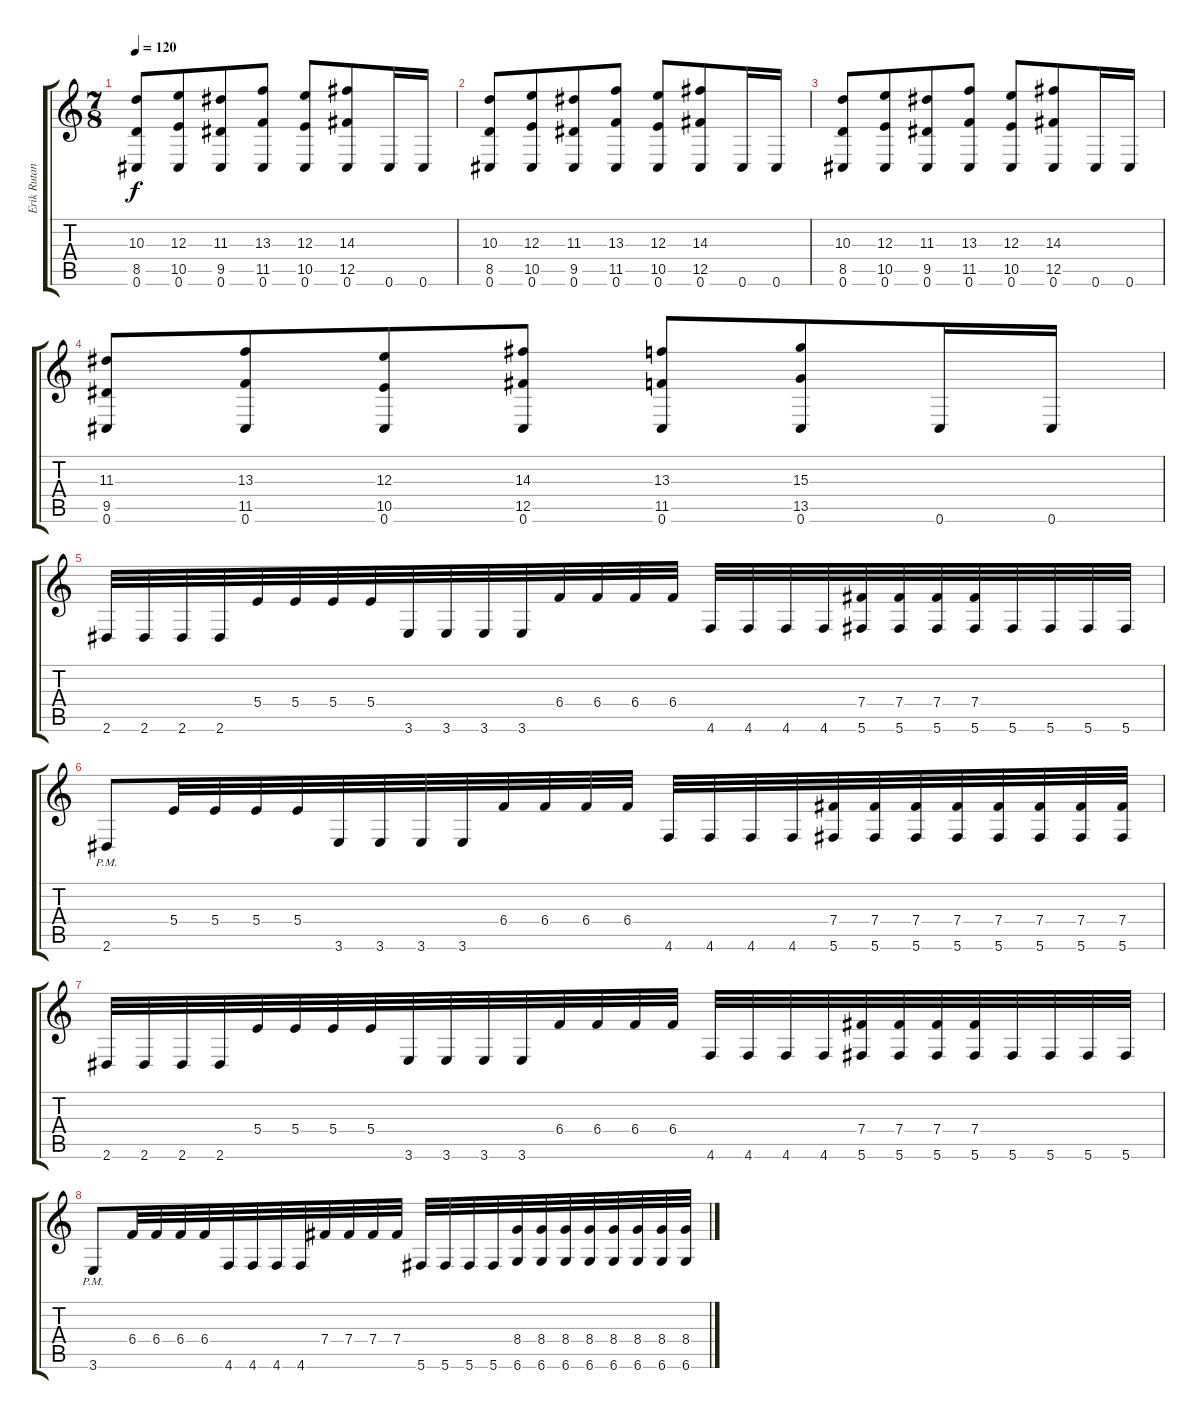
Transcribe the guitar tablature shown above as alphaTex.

\track ("Erik Rutan" "Erik Rutan") {instrument distortionguitar}
\staff {score tabs}
\tuning (Db4 Ab3 E3 B2 Gb2 Db2) {hide}
\ts (7 8)
\tempo 120
\clef g2
\ks c
(10.3 8.5 0.6).8{dy f} (12.3 10.5 0.6).8 (11.3 9.5 0.6).8 (13.3 11.5 0.6).8 (12.3 10.5 0.6).8 (14.3 12.5 0.6).8 0.6.16 0.6.16 |
(10.3 8.5 0.6).8 (12.3 10.5 0.6).8 (11.3 9.5 0.6).8 (13.3 11.5 0.6).8 (12.3 10.5 0.6).8 (14.3 12.5 0.6).8 0.6.16 0.6.16 |
(10.3 8.5 0.6).8 (12.3 10.5 0.6).8 (11.3 9.5 0.6).8 (13.3 11.5 0.6).8 (12.3 10.5 0.6).8 (14.3 12.5 0.6).8 0.6.16 0.6.16 |
(11.3 9.5 0.6).8 (13.3 11.5 0.6).8 (12.3 10.5 0.6).8 (14.3 12.5 0.6).8 (13.3 11.5 0.6).8 (15.3 13.5 0.6).8 0.6.16 0.6.16 |
2.6.32 2.6.32 2.6.32 2.6.32 5.4.32 5.4.32 5.4.32 5.4.32 3.6.32 3.6.32 3.6.32 3.6.32 6.4.32 6.4.32 6.4.32 6.4.32 4.6.32 4.6.32 4.6.32 4.6.32 (7.4 5.6).32 (7.4 5.6).32 (7.4 5.6).32 (7.4 5.6).32 5.6.32 5.6.32 5.6.32 5.6.32 |
2.6{pm}.8 5.4.32 5.4.32 5.4.32 5.4.32 3.6.32 3.6.32 3.6.32 3.6.32 6.4.32 6.4.32 6.4.32 6.4.32 4.6.32 4.6.32 4.6.32 4.6.32 (7.4 5.6).32 (7.4 5.6).32 (7.4 5.6).32 (7.4 5.6).32 (7.4 5.6).32 (7.4 5.6).32 (7.4 5.6).32 (7.4 5.6).32 |
2.6.32 2.6.32 2.6.32 2.6.32 5.4.32 5.4.32 5.4.32 5.4.32 3.6.32 3.6.32 3.6.32 3.6.32 6.4.32 6.4.32 6.4.32 6.4.32 4.6.32 4.6.32 4.6.32 4.6.32 (7.4 5.6).32 (7.4 5.6).32 (7.4 5.6).32 (7.4 5.6).32 5.6.32 5.6.32 5.6.32 5.6.32 |
3.6{pm}.8 6.4.32 6.4.32 6.4.32 6.4.32 4.6.32 4.6.32 4.6.32 4.6.32 7.4.32 7.4.32 7.4.32 7.4.32 5.6.32 5.6.32 5.6.32 5.6.32 (8.4 6.6).32 (8.4 6.6).32 (8.4 6.6).32 (8.4 6.6).32 (8.4 6.6).32 (8.4 6.6).32 (8.4 6.6).32 (8.4 6.6).32
